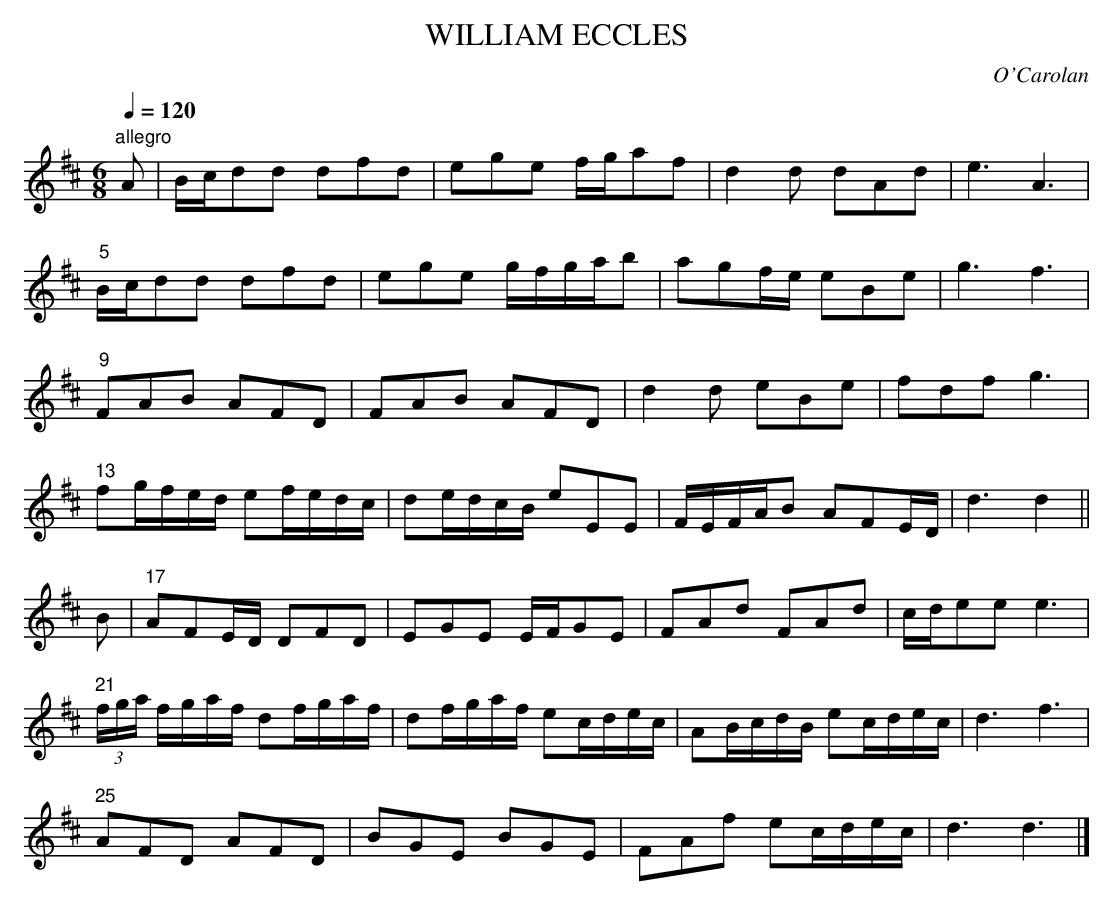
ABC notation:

X:1
T:WILLIAM ECCLES
C:O'Carolan
Q:1/4=120
M:6/8
L:1/8
K:D % source key C
"allegro"
A|B/2c/2dd dfd|ege f/2g/2af|d2d dAd|e3 A3|
"5"B/2c/2dd dfd|ege g/2f/2g/2a/2b|agf/2e/2 eBe|g3 f3|
"9"FAB AFD|FAB AFD|d2d eBe|fdf g3|
"13"fg/2f/2e/2d/2 ef/2e/2d/2c/2|de/2d/2c/2B/2 eEE|\
F/2E/2F/2A/2B AFE/2D/2|d3d2||
B|"17"AFE/2D/2 DFD|EGE E/2F/2GE|FAd FAd|c/2d/2ee e3|
"21"(3f/2g/2a/2 f/2g/2a/2f/2 df/2g/2a/2f/2|\
df/2g/2a/2f/2 ec/2d/2e/2c/2|\
AB/2c/2d/2B/2 ec/2d/2e/2c/2|d3 f3|
"25"AFD AFD|BGE BGE|FAf ec/2d/2e/2c/2|d3 d3|]
